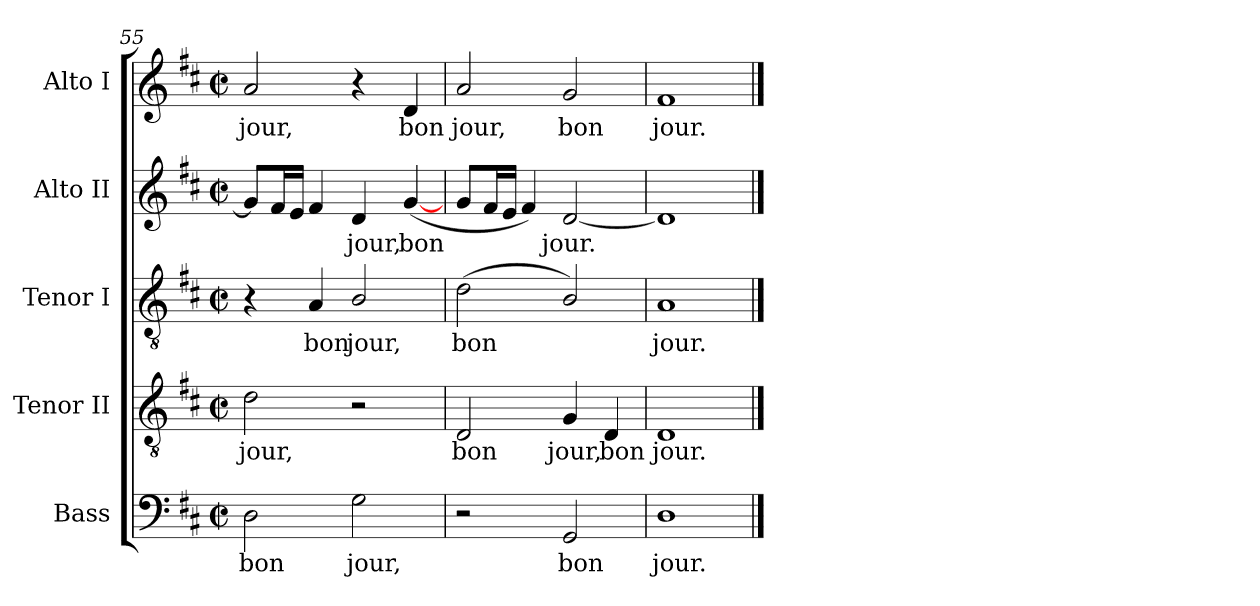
**kern	**text	**kern	**text	**kern	**text	**kern	**text	**kern	**text
*part5	*part5	*part4	*part4	*part3	*part3	*part2	*part2	*part1	*part1
*staff5	*staff5	*staff4	*staff4	*staff3	*staff3	*staff2	*staff2	*staff1	*staff1
*I"Bass	*	*I"Tenor II	*	*I"Tenor I	*	*I"Alto II	*	*I"Alto I	*
*I'B	*	*I'T II	*	*I'T I	*	*I'A II	*	*I'A I	*
*clefF4	*	*clefGv2	*	*clefGv2	*	*clefG2	*	*clefG2	*
*k[f#c#]	*	*k[f#c#]	*	*k[f#c#]	*	*k[f#c#]	*	*k[f#c#]	*
*D:	*	*D:	*	*D:	*	*D:	*	*D:	*
*M2/2	*	*M2/2	*	*M2/2	*	*M2/2	*	*M2/2	*
*met(c|)	*	*met(c|)	*	*met(c|)	*	*met(c|)	*	*met(c|)	*
=55	=55	=55	=55	=55	=55	=55	=55	=55	=55
!	!LO:LY:b	!	!LO:LY:b	!	!	!	!	!	!LO:LY:b
2D	bon	2d	jour,	4r	.	8gL]	.	2a	jour,
.	.	.	.	.	.	16f#L	.	.	.
.	.	.	.	.	.	16eJJ	.	.	.
!	!	!	!	!	!LO:LY:b	!	!	!	!
.	.	.	.	4A	bon	4f#	.	.	.
!	!LO:LY:b	!	!	!	!LO:LY:b	!	!LO:LY:b	!	!
2G	jour,	2r	.	2B/	jour,	4d	jour,	4r	.
!	!	!	!	!	!	!	!LO:LY:b	!	!LO:LY:b
.	.	.	.	.	.	(<[4g	bon	4d	bon
=56	=56	=56	=56	=56	=56	=56	=56	=56	=56
!	!	!	!LO:LY:b	!	!LO:LY:b	!	!	!	!LO:LY:b
2r	.	2D	bon	(<2d	bon	8gL	.	2a	jour,
.	.	.	.	.	.	16f#L	.	.	.
.	.	.	.	.	.	16eJJ	.	.	.
.	.	.	.	.	.	4f#)	.	.	.
!	!LO:LY:b	!	!LO:LY:b	!	!	!	!LO:LY:b	!	!LO:LY:b
2GG	bon	4G	jour,	2B/)	.	[2d	jour.	2g	bon
!	!	!	!LO:LY:b	!	!	!	!	!	!
.	.	4D	bon	.	.	.	.	.	.
=57	=57	=57	=57	=57	=57	=57	=57	=57	=57
!	!LO:LY:b	!	!LO:LY:b	!	!LO:LY:b	!	!	!	!LO:LY:b
1D	jour.	1D	jour.	1A	jour.	1d]	.	1f#	jour.
==	==	==	==	==	==	==	==	==	==
*-	*-	*-	*-	*-	*-	*-	*-	*-	*-
